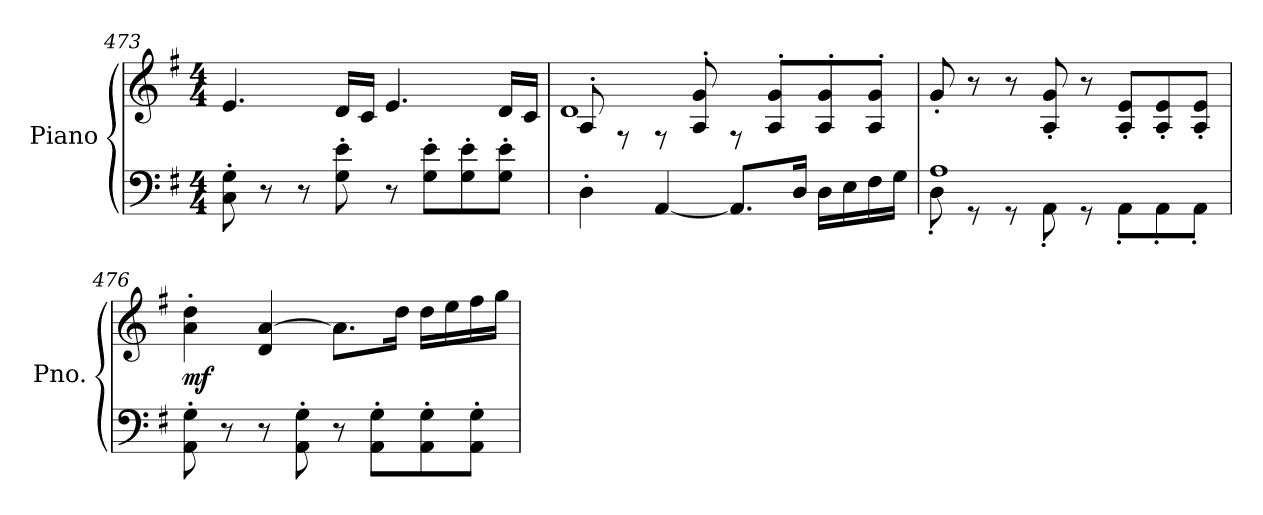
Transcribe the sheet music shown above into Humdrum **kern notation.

**kern	**kern	**dynam
*part1	*part1	*part1
*staff2	*staff1	*staff1/2
*I"Piano	*	*
*I'Pno.	*	*
*clefF4	*clefG2	*
*k[f#]	*k[f#]	*
*M4/4	*M4/4	*
=473	=473	=473
8C\' 8G\'	4.e/	.
8r	.	.
8r	.	.
8G\' 8e\'	16d/LL	.
.	16c/JJ	.
8r	4.e/	.
8G\' 8e\'L	.	.
8G\' 8e\'	.	.
8G\' 8e\'J	16d/LL	.
.	16c/JJ	.
!!LO:LB:g=z
=474	=474	=474
*	*^	*
!	!	!	!LO:DY:b=2
!	!	!	!LO:DY:n=1:b
4D'\	8A'/	1d	mf p
.	8rF	.	.
[4AA/	8rF	.	.
.	8A/' 8g/'	.	.
8.AA/L]	8rF	.	.
.	8A/' 8g/'L	.	.
16D/Jk	.	.	.
16D\LL	8A/' 8g/'	.	.
16E\	.	.	.
16F#\	8A/' 8g/'J	.	.
16G\JJ	.	.	.
*	*v	*v	*
=475	=475	=475
*^	*	*
1A	8D'\	8g'/	.
.	8r	8r	.
.	8r	8r	.
.	8AA'\	8A/' 8g/'	.
.	8r	8r	.
.	8AA'\L	8A/' 8e/'L	.
.	8AA'\	8A/' 8e/'	.
.	8AA'\J	8A/' 8e/'J	.
=476	=476	=476	=476
!	!	!	!LO:DY:b
*v	*v	*	*
8AA\' 8G\'	4a\' 4dd\'	mf
8r	.	.
8r	4d/ [4a/	.
8AA\' 8G\'	.	.
8r	8.a\L]	.
8AA\' 8G\'L	.	.
.	16dd\Jk	.
8AA\' 8G\'	16dd\LL	.
.	16ee\	.
8AA\' 8G\'J	16ff#\	.
.	16gg\JJ	.
=	=	=
*-	*-	*-
